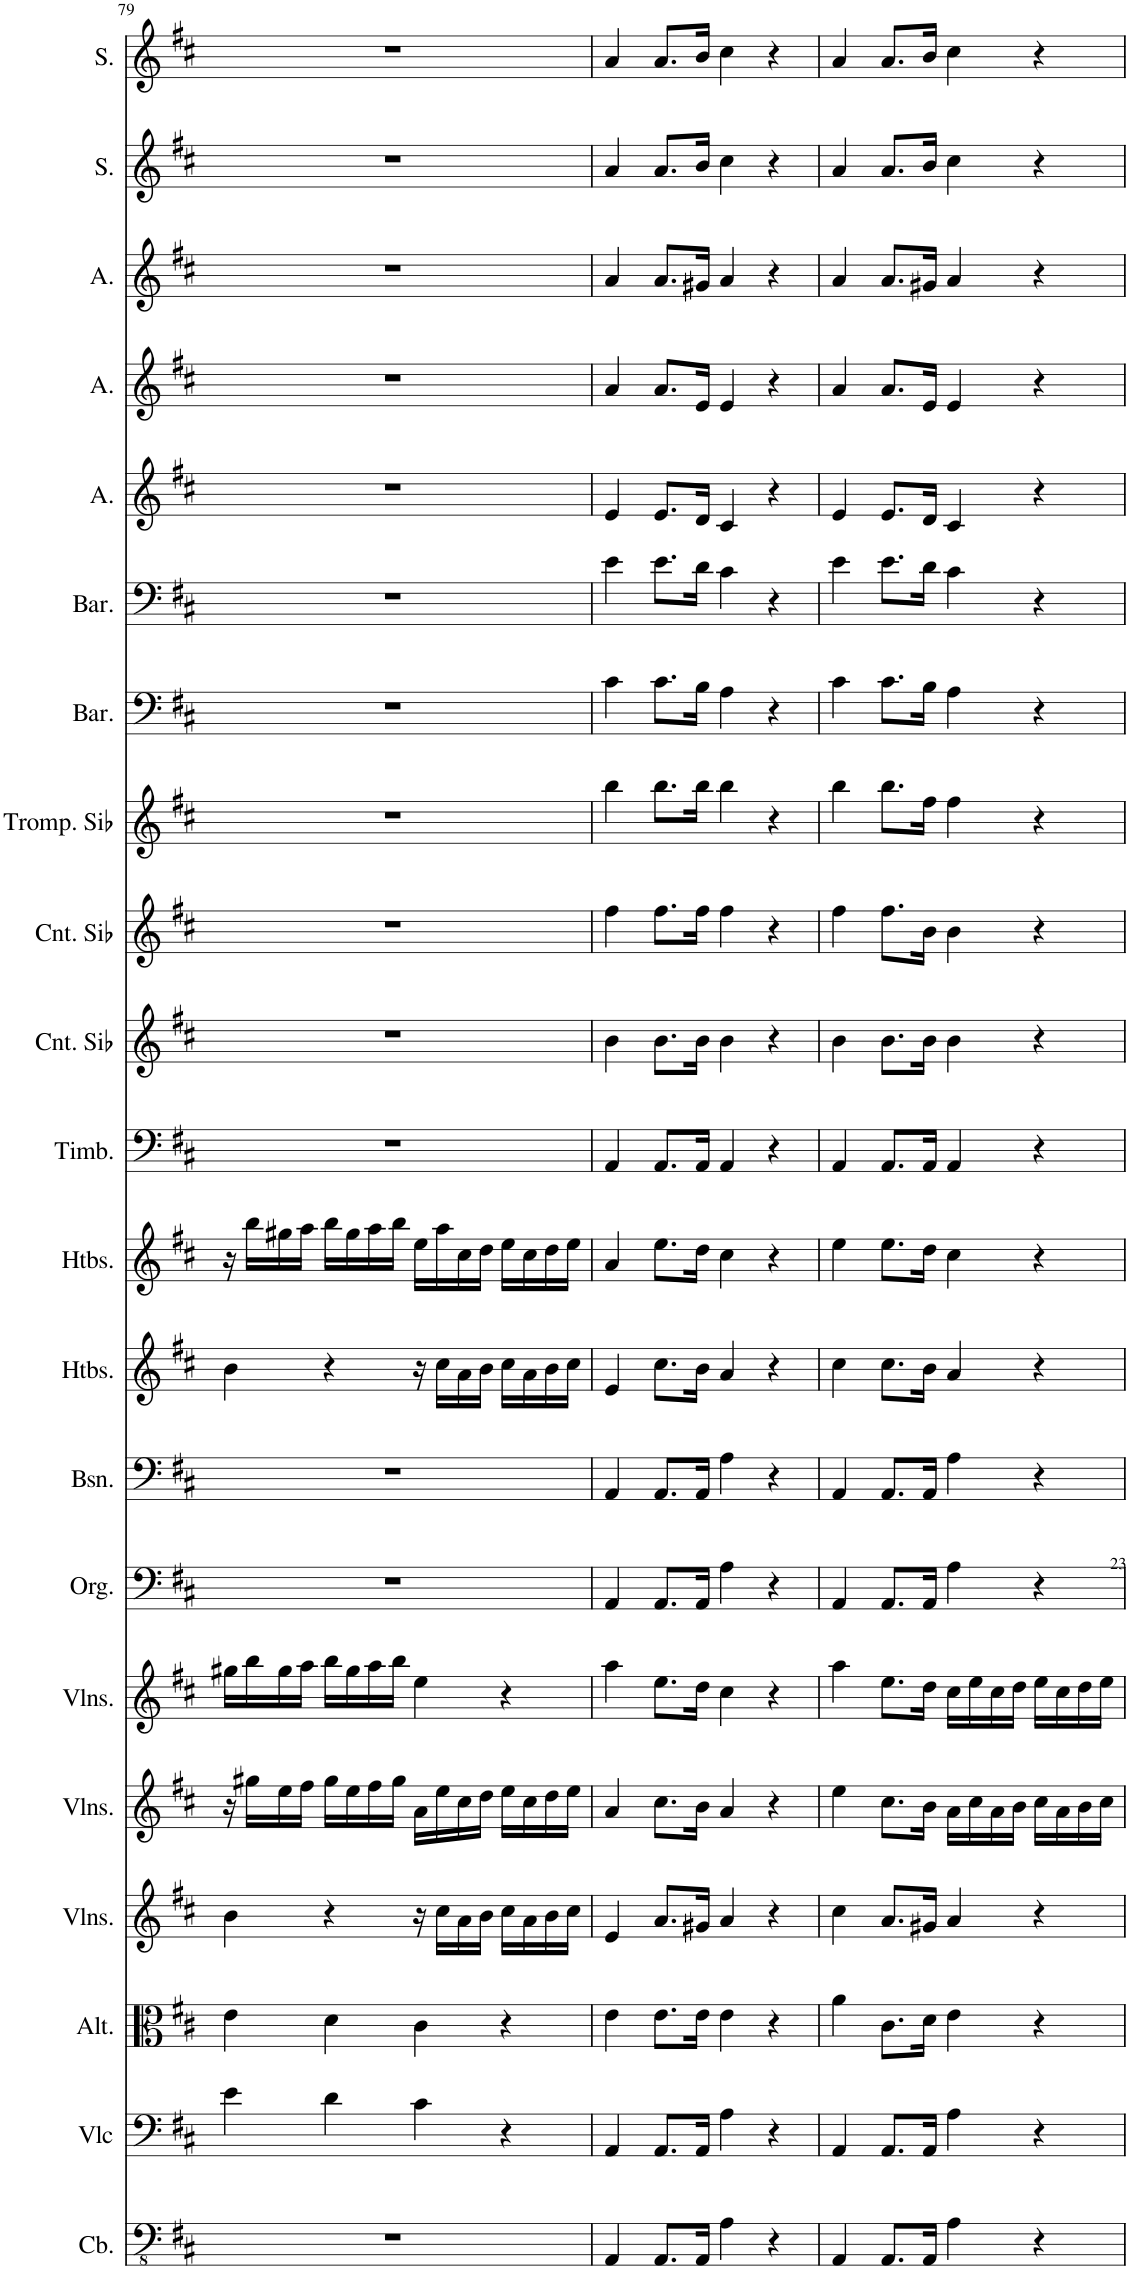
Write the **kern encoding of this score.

**kern	**kern	**kern	**kern	**kern	**kern	**kern	**kern	**kern	**kern	**kern	**kern	**kern	**kern	**kern	**kern	**kern	**kern	**kern	**kern	**kern
*part21	*part20	*part19	*part18	*part17	*part16	*part15	*part14	*part13	*part12	*part11	*part10	*part9	*part8	*part7	*part6	*part5	*part4	*part3	*part2	*part1
*staff21	*staff20	*staff19	*staff18	*staff17	*staff16	*staff15	*staff14	*staff13	*staff12	*staff11	*staff10	*staff9	*staff8	*staff7	*staff6	*staff5	*staff4	*staff3	*staff2	*staff1
*I"Contrebasse, Double Bass	*I"Violoncelle, Cello	*I"Alto, Viola	*I"Violons, Violin III	*I"Violons, Violin II	*I"Violons, Violin I	*I"Orgue, Organ	*I"Basson, Bassoon I &amp; II	*I"Hautbois, Oboe II	*I"Hautbois, Oboe I	*I"Timbales, Timpani	*I"Cornet en Sib, Trumpet III	*I"Cornet en Sib, Trumpet II	*I"Trompette en Sib, Trumpet I	*I"Baryton, Bass	*I"Baryton, Baritone	*I"Alto, Tenor	*I"Alto, Alto II	*I"Alto, Alto I	*I"Soprano, Soprano II	*I"Soprano, Soprano I
*I'Cb.	*I'Vlc	*I'Alt.	*I'Vlns.	*I'Vlns.	*I'Vlns.	*I'Org.	*I'Bsn.	*I'Htbs.	*I'Htbs.	*I'Timb.	*I'Cnt. Sib	*I'Cnt. Sib	*I'Tromp. Sib	*I'Bar.	*I'Bar.	*I'A.	*I'A.	*I'A.	*I'S.	*I'S.
!!LO:PB:g=z
*clefFv4	*clefF4	*clefC3	*clefG2	*clefG2	*clefG2	*clefF4	*clefF4	*clefG2	*clefG2	*clefF4	*clefG2	*clefG2	*clefG2	*clefF4	*clefF4	*clefG2	*clefG2	*clefG2	*clefG2	*clefG2
*Trd7c12	*	*	*	*	*	*	*	*	*	*	*Trd1c2	*Trd1c2	*Trd1c2	*	*	*	*	*	*	*
*k[f#c#]	*k[f#c#]	*k[f#c#]	*k[f#c#]	*k[f#c#]	*k[f#c#]	*k[f#c#]	*k[f#c#]	*k[f#c#]	*k[f#c#]	*k[f#c#]	*k[f#c#]	*k[f#c#]	*k[f#c#]	*k[f#c#]	*k[f#c#]	*k[f#c#]	*k[f#c#]	*k[f#c#]	*k[f#c#]	*k[f#c#]
*M4/4	*M4/4	*M4/4	*M4/4	*M4/4	*M4/4	*M4/4	*M4/4	*M4/4	*M4/4	*M4/4	*M4/4	*M4/4	*M4/4	*M4/4	*M4/4	*M4/4	*M4/4	*M4/4	*M4/4	*M4/4
=79	=79	=79	=79	=79	=79	=79	=79	=79	=79	=79	=79	=79	=79	=79	=79	=79	=79	=79	=79	=79
1r	4e\	4e\	4b\	16r	16gg#X\LL	1r	1r	4b\	16r	1r	1r	1r	1r	1r	1r	1r	1r	1r	1r	1r
.	.	.	.	16gg#X\LL	16bb\	.	.	.	16bb\LL	.	.	.	.	.	.	.	.	.	.	.
.	.	.	.	16ee\	16gg#\	.	.	.	16gg#X\	.	.	.	.	.	.	.	.	.	.	.
.	.	.	.	16ff#\JJ	16aa\JJ	.	.	.	16aa\JJ	.	.	.	.	.	.	.	.	.	.	.
.	4d\	4d\	4r	16gg#\LL	16bb\LL	.	.	4r	16bb\LL	.	.	.	.	.	.	.	.	.	.	.
.	.	.	.	16ee\	16gg#\	.	.	.	16gg#\	.	.	.	.	.	.	.	.	.	.	.
.	.	.	.	16ff#\	16aa\	.	.	.	16aa\	.	.	.	.	.	.	.	.	.	.	.
.	.	.	.	16gg#\JJ	16bb\JJ	.	.	.	16bb\JJ	.	.	.	.	.	.	.	.	.	.	.
.	4c#\	4c#\	16r	16a\LL	4ee\	.	.	16r	16ee\LL	.	.	.	.	.	.	.	.	.	.	.
.	.	.	16cc#\LL	16ee\	.	.	.	16cc#\LL	16aa\	.	.	.	.	.	.	.	.	.	.	.
.	.	.	16a\	16cc#\	.	.	.	16a\	16cc#\	.	.	.	.	.	.	.	.	.	.	.
.	.	.	16b\JJ	16dd\JJ	.	.	.	16b\JJ	16dd\JJ	.	.	.	.	.	.	.	.	.	.	.
.	4r	4r	16cc#\LL	16ee\LL	4r	.	.	16cc#\LL	16ee\LL	.	.	.	.	.	.	.	.	.	.	.
.	.	.	16a\	16cc#\	.	.	.	16a\	16cc#\	.	.	.	.	.	.	.	.	.	.	.
.	.	.	16b\	16dd\	.	.	.	16b\	16dd\	.	.	.	.	.	.	.	.	.	.	.
.	.	.	16cc#\JJ	16ee\JJ	.	.	.	16cc#\JJ	16ee\JJ	.	.	.	.	.	.	.	.	.	.	.
=80	=80	=80	=80	=80	=80	=80	=80	=80	=80	=80	=80	=80	=80	=80	=80	=80	=80	=80	=80	=80
4AAA/	4AA/	4e\	4e/	4a/	4aa\	4AA/	4AA/	4e/	4a/	4AA/	4b\	4ff#\	4bb\	4c#\	4e\	4e/	4a/	4a/	4a/	4a/
8.AAA/L	8.AA/L	8.e\L	8.a/L	8.cc#\L	8.ee\L	8.AA/L	8.AA/L	8.cc#\L	8.ee\L	8.AA/L	8.b\L	8.ff#\L	8.bb\L	8.c#\L	8.e\L	8.e/L	8.a/L	8.a/L	8.a/L	8.a/L
16AAA/Jk	16AA/Jk	16e\Jk	16g#X/Jk	16b\Jk	16dd\Jk	16AA/Jk	16AA/Jk	16b\Jk	16dd\Jk	16AA/Jk	16b\Jk	16ff#\Jk	16bb\Jk	16B\Jk	16d\Jk	16d/Jk	16e/Jk	16g#X/Jk	16b/Jk	16b/Jk
4AA\	4A\	4e\	4a/	4a/	4cc#\	4A\	4A\	4a/	4cc#\	4AA/	4b\	4ff#\	4bb\	4A\	4c#\	4c#/	4e/	4a/	4cc#\	4cc#\
4r	4r	4r	4r	4r	4r	4r	4r	4r	4r	4r	4r	4r	4r	4r	4r	4r	4r	4r	4r	4r
=81	=81	=81	=81	=81	=81	=81	=81	=81	=81	=81	=81	=81	=81	=81	=81	=81	=81	=81	=81	=81
4AAA/	4AA/	4a\	4cc#\	4ee\	4aa\	4AA/	4AA/	4cc#\	4ee\	4AA/	4b\	4ff#\	4bb\	4c#\	4e\	4e/	4a/	4a/	4a/	4a/
8.AAA/L	8.AA/L	8.c#\L	8.a/L	8.cc#\L	8.ee\L	8.AA/L	8.AA/L	8.cc#\L	8.ee\L	8.AA/L	8.b\L	8.ff#\L	8.bb\L	8.c#\L	8.e\L	8.e/L	8.a/L	8.a/L	8.a/L	8.a/L
16AAA/Jk	16AA/Jk	16d\Jk	16g#X/Jk	16b\Jk	16dd\Jk	16AA/Jk	16AA/Jk	16b\Jk	16dd\Jk	16AA/Jk	16b\Jk	16b\Jk	16ff#\Jk	16B\Jk	16d\Jk	16d/Jk	16e/Jk	16g#X/Jk	16b/Jk	16b/Jk
4AA\	4A\	4e\	4a/	16a\LL	16cc#\LL	4A\	4A\	4a/	4cc#\	4AA/	4b\	4b\	4ff#\	4A\	4c#\	4c#/	4e/	4a/	4cc#\	4cc#\
.	.	.	.	16cc#\	16ee\	.	.	.	.	.	.	.	.	.	.	.	.	.	.	.
.	.	.	.	16a\	16cc#\	.	.	.	.	.	.	.	.	.	.	.	.	.	.	.
.	.	.	.	16b\JJ	16dd\JJ	.	.	.	.	.	.	.	.	.	.	.	.	.	.	.
4r	4r	4r	4r	16cc#\LL	16ee\LL	4r	4r	4r	4r	4r	4r	4r	4r	4r	4r	4r	4r	4r	4r	4r
.	.	.	.	16a\	16cc#\	.	.	.	.	.	.	.	.	.	.	.	.	.	.	.
.	.	.	.	16b\	16dd\	.	.	.	.	.	.	.	.	.	.	.	.	.	.	.
.	.	.	.	16cc#\JJ	16ee\JJ	.	.	.	.	.	.	.	.	.	.	.	.	.	.	.
=	=	=	=	=	=	=	=	=	=	=	=	=	=	=	=	=	=	=	=	=
*-	*-	*-	*-	*-	*-	*-	*-	*-	*-	*-	*-	*-	*-	*-	*-	*-	*-	*-	*-	*-
